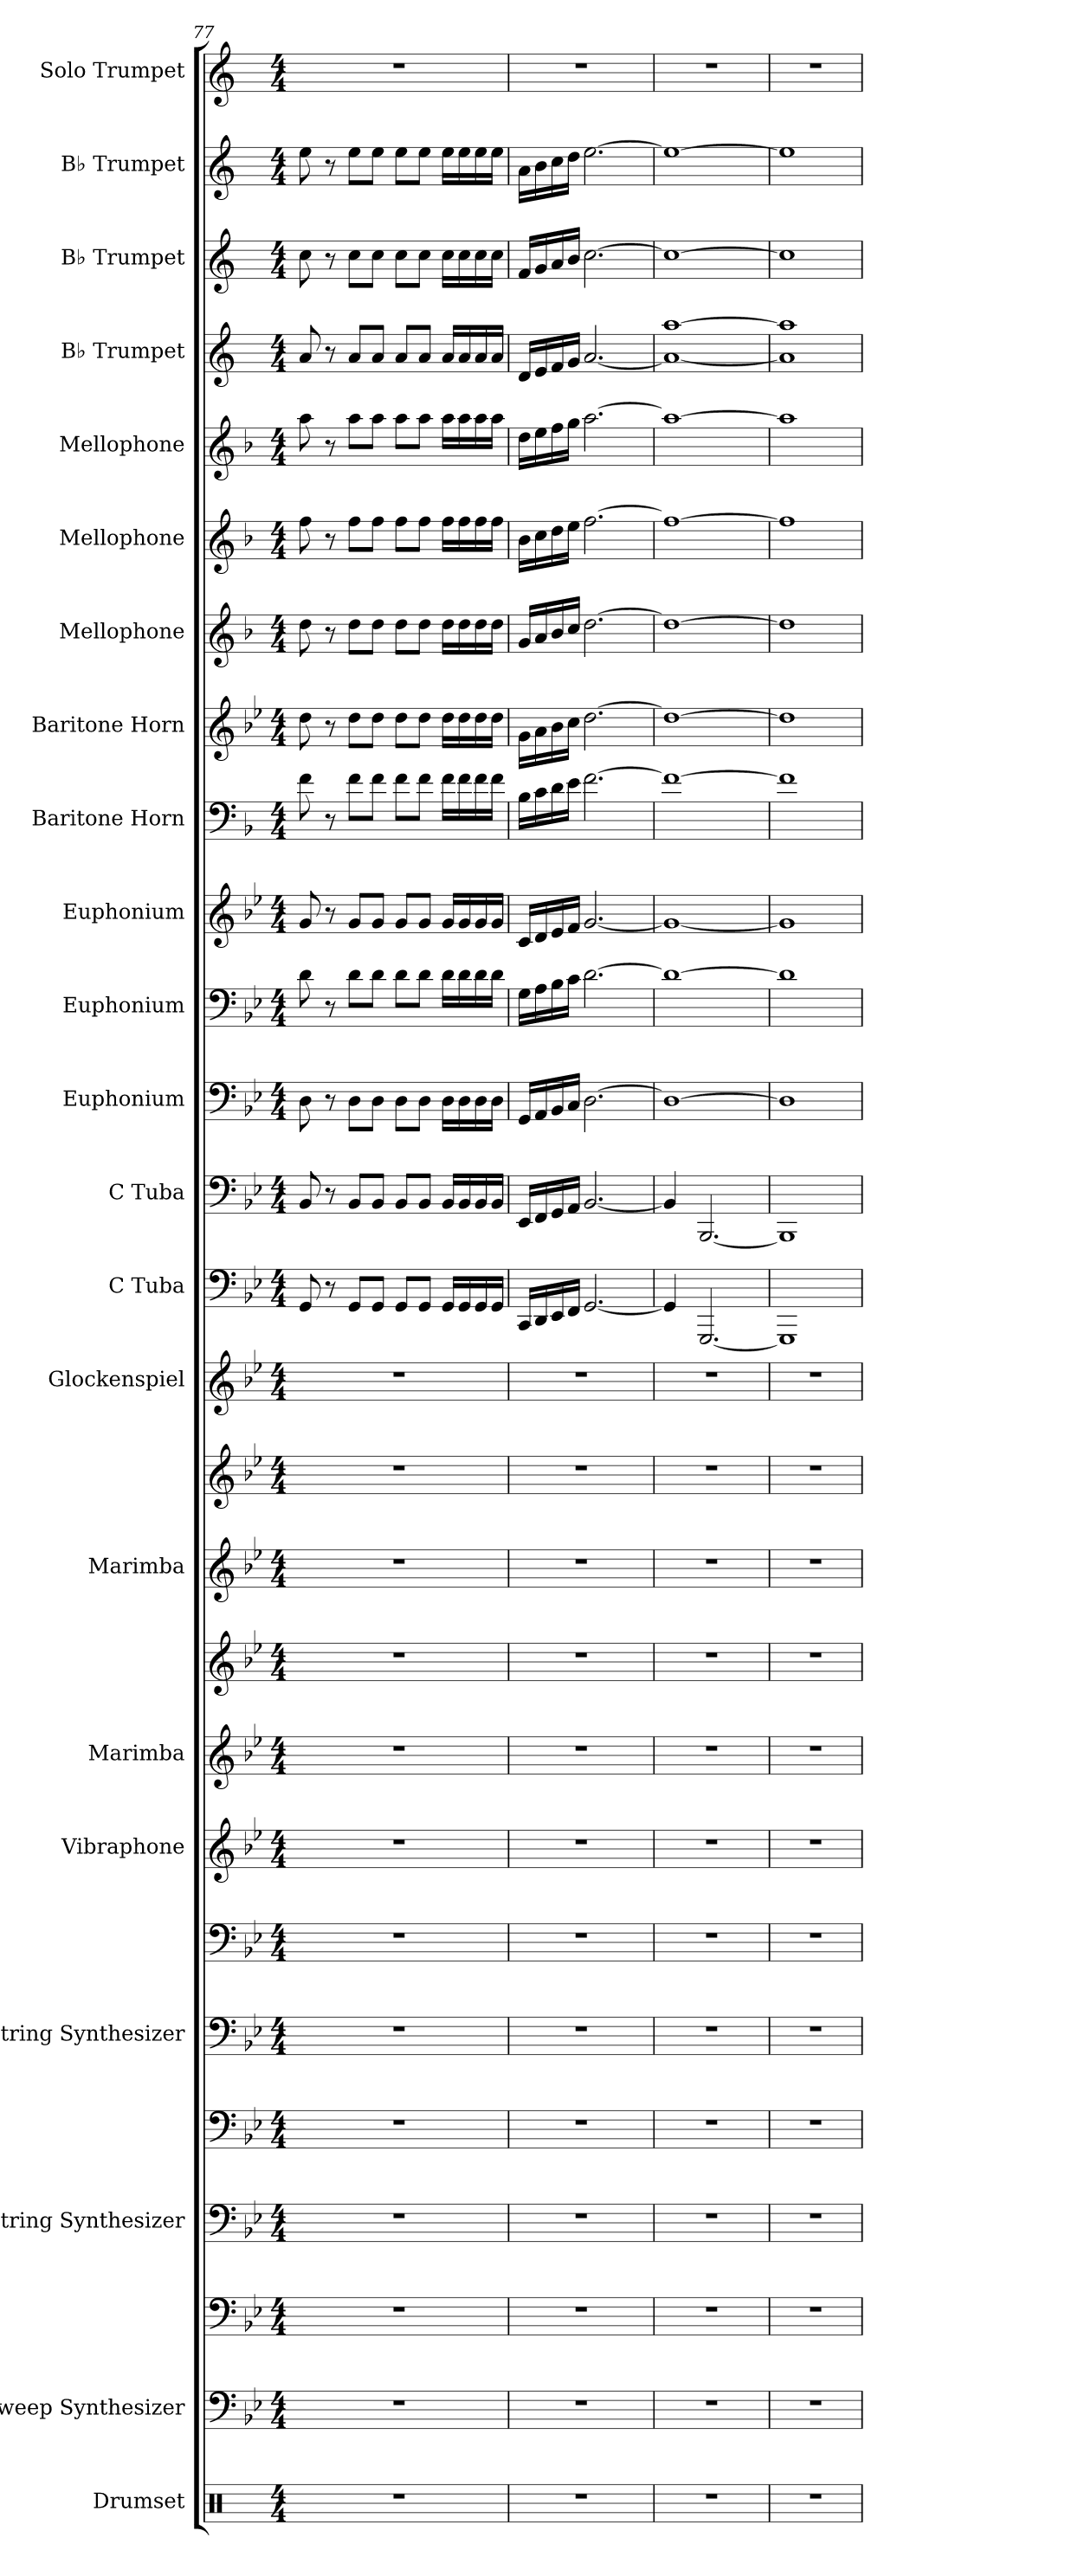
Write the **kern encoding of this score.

**kern	**kern	**kern	**kern	**kern	**kern	**kern	**kern	**kern	**kern	**kern	**kern	**kern	**kern	**kern	**kern	**kern	**kern	**kern	**kern	**kern	**kern	**kern	**kern	**kern	**kern	**kern
*part22	*part21	*part21	*part20	*part20	*part19	*part19	*part18	*part17	*part17	*part16	*part16	*part15	*part14	*part13	*part12	*part11	*part10	*part9	*part8	*part7	*part6	*part5	*part4	*part3	*part2	*part1
*staff27	*staff26	*staff25	*staff24	*staff23	*staff22	*staff21	*staff20	*staff19	*staff18	*staff17	*staff16	*staff15	*staff14	*staff13	*staff12	*staff11	*staff10	*staff9	*staff8	*staff7	*staff6	*staff5	*staff4	*staff3	*staff2	*staff1
*I"Drumset	*I"Sweep Synthesizer	*	*I"String Synthesizer	*	*I"String Synthesizer	*	*I"Vibraphone	*I"Marimba	*	*I"Marimba	*	*I"Glockenspiel	*I"C Tuba	*I"C Tuba	*I"Euphonium	*I"Euphonium	*I"Euphonium	*I"Baritone Horn	*I"Baritone Horn	*I"Mellophone	*I"Mellophone	*I"Mellophone	*I"B♭ Trumpet	*I"B♭ Trumpet	*I"B♭ Trumpet	*I"Solo Trumpet
*I'Drs.	*I'Synth.	*	*I'Synth.	*	*I'Synth.	*	*I'Vib.	*I'Mrm.	*	*I'Mrm.	*	*I'Glk.	*I'C Tu.	*I'C Tu.	*I'Euph.	*I'Euph.	*I'Euph.	*I'Bar. Hn.	*I'Bar. Hn.	*I'Mph.	*I'Mph.	*I'Mph.	*I'B♭ Tpt.	*I'B♭ Tpt.	*I'B♭ Tpt.	*I'Solo Tpt.
*clefX	*clefF4	*clefF4	*clefF4	*clefF4	*clefF4	*clefF4	*clefG2	*clefG2	*clefG2	*clefG2	*clefG2	*clefG2	*clefF4	*clefF4	*clefF4	*clefF4	*clefG2	*clefF4	*clefG2	*clefG2	*clefG2	*clefG2	*clefG2	*clefG2	*clefG2	*clefG2
*	*	*	*	*	*	*	*	*	*	*	*	*ITrd-14c-24	*	*	*	*	*ITrd8c14	*ITrd4c7	*ITrd8c14	*ITrd4c7	*ITrd4c7	*ITrd4c7	*ITrd1c2	*ITrd1c2	*ITrd1c2	*ITrd1c2
*k[]	*k[b-e-]	*k[b-e-]	*k[b-e-]	*k[b-e-]	*k[b-e-]	*k[b-e-]	*k[b-e-]	*k[b-e-]	*k[b-e-]	*k[b-e-]	*k[b-e-]	*k[b-e-]	*k[b-e-]	*k[b-e-]	*k[b-e-]	*k[b-e-]	*k[b-e-]	*k[b-e-]	*k[b-e-]	*k[b-e-]	*k[b-e-]	*k[b-e-]	*k[b-e-]	*k[b-e-]	*k[b-e-]	*k[b-e-]
*M4/4	*M4/4	*M4/4	*M4/4	*M4/4	*M4/4	*M4/4	*M4/4	*M4/4	*M4/4	*M4/4	*M4/4	*M4/4	*M4/4	*M4/4	*M4/4	*M4/4	*M4/4	*M4/4	*M4/4	*M4/4	*M4/4	*M4/4	*M4/4	*M4/4	*M4/4	*M4/4
=77	=77	=77	=77	=77	=77	=77	=77	=77	=77	=77	=77	=77	=77	=77	=77	=77	=77	=77	=77	=77	=77	=77	=77	=77	=77	=77
1r	1r	1r	1r	1r	1r	1r	1r	1r	1r	1r	1r	1r	8GG/	8BB-/	8D\	8d\	8G/	8B-\	8d\	8g\	8b-\	8dd\	8g/	8b-\	8dd\	1r
.	.	.	.	.	.	.	.	.	.	.	.	.	8r	8r	8r	8r	8r	8r	8r	8r	8r	8r	8r	8r	8r	.
.	.	.	.	.	.	.	.	.	.	.	.	.	8GG/L	8BB-/L	8D\L	8d\L	8G/L	8B-\L	8d\L	8g\L	8b-\L	8dd\L	8g/L	8b-\L	8dd\L	.
.	.	.	.	.	.	.	.	.	.	.	.	.	8GG/J	8BB-/J	8D\J	8d\J	8G/J	8B-\J	8d\J	8g\J	8b-\J	8dd\J	8g/J	8b-\J	8dd\J	.
.	.	.	.	.	.	.	.	.	.	.	.	.	8GG/L	8BB-/L	8D\L	8d\L	8G/L	8B-\L	8d\L	8g\L	8b-\L	8dd\L	8g/L	8b-\L	8dd\L	.
.	.	.	.	.	.	.	.	.	.	.	.	.	8GG/J	8BB-/J	8D\J	8d\J	8G/J	8B-\J	8d\J	8g\J	8b-\J	8dd\J	8g/J	8b-\J	8dd\J	.
.	.	.	.	.	.	.	.	.	.	.	.	.	16GG/LL	16BB-/LL	16D\LL	16d\LL	16G/LL	16B-\LL	16d\LL	16g\LL	16b-\LL	16dd\LL	16g/LL	16b-\LL	16dd\LL	.
.	.	.	.	.	.	.	.	.	.	.	.	.	16GG/	16BB-/	16D\	16d\	16G/	16B-\	16d\	16g\	16b-\	16dd\	16g/	16b-\	16dd\	.
.	.	.	.	.	.	.	.	.	.	.	.	.	16GG/	16BB-/	16D\	16d\	16G/	16B-\	16d\	16g\	16b-\	16dd\	16g/	16b-\	16dd\	.
.	.	.	.	.	.	.	.	.	.	.	.	.	16GG/JJ	16BB-/JJ	16D\JJ	16d\JJ	16G/JJ	16B-\JJ	16d\JJ	16g\JJ	16b-\JJ	16dd\JJ	16g/JJ	16b-\JJ	16dd\JJ	.
=78	=78	=78	=78	=78	=78	=78	=78	=78	=78	=78	=78	=78	=78	=78	=78	=78	=78	=78	=78	=78	=78	=78	=78	=78	=78	=78
1r	1r	1r	1r	1r	1r	1r	1r	1r	1r	1r	1r	1r	16CC/LL	16EE-/LL	16GG/LL	16G\LL	16C/LL	16E-\LL	16G\LL	16c/LL	16e-\LL	16g\LL	16c/LL	16e-/LL	16g\LL	1r
.	.	.	.	.	.	.	.	.	.	.	.	.	16DD/	16FF/	16AA/	16A\	16D/	16F\	16A\	16d/	16f\	16a\	16d/	16f/	16a\	.
.	.	.	.	.	.	.	.	.	.	.	.	.	16EE-/	16GG/	16BB-/	16B-\	16E-/	16G\	16B-\	16e-/	16g\	16b-\	16e-/	16g/	16b-\	.
.	.	.	.	.	.	.	.	.	.	.	.	.	16FF/JJ	16AA/JJ	16C/JJ	16c\JJ	16F/JJ	16A\JJ	16c\JJ	16f/JJ	16a\JJ	16cc\JJ	16f/JJ	16a/JJ	16cc\JJ	.
.	.	.	.	.	.	.	.	.	.	.	.	.	[2.GG/	[2.BB-/	[2.D\	[2.d\	[2.G/	[2.B-\	[2.d\	[2.g\	[2.b-\	[2.dd\	[2.g/	[2.b-\	[2.dd\	.
!!LO:PB:g=z
=79	=79	=79	=79	=79	=79	=79	=79	=79	=79	=79	=79	=79	=79	=79	=79	=79	=79	=79	=79	=79	=79	=79	=79	=79	=79	=79
1r	1r	1r	1r	1r	1r	1r	1r	1r	1r	1r	1r	1r	4GG/]	4BB-/]	1D_	1d_	1G_	1B-_	1d_	1g_	1b-_	1dd_	1g_ [1gg	1b-_	1dd_	1r
.	.	.	.	.	.	.	.	.	.	.	.	.	[2.GGG/	[2.BBB-/	.	.	.	.	.	.	.	.	.	.	.	.
=80	=80	=80	=80	=80	=80	=80	=80	=80	=80	=80	=80	=80	=80	=80	=80	=80	=80	=80	=80	=80	=80	=80	=80	=80	=80	=80
1r	1r	1r	1r	1r	1r	1r	1r	1r	1r	1r	1r	1r	1GGG]	1BBB-]	1D]	1d]	1G]	1B-]	1d]	1g]	1b-]	1dd]	1g] 1gg]	1b-]	1dd]	1r
=	=	=	=	=	=	=	=	=	=	=	=	=	=	=	=	=	=	=	=	=	=	=	=	=	=	=
*-	*-	*-	*-	*-	*-	*-	*-	*-	*-	*-	*-	*-	*-	*-	*-	*-	*-	*-	*-	*-	*-	*-	*-	*-	*-	*-
